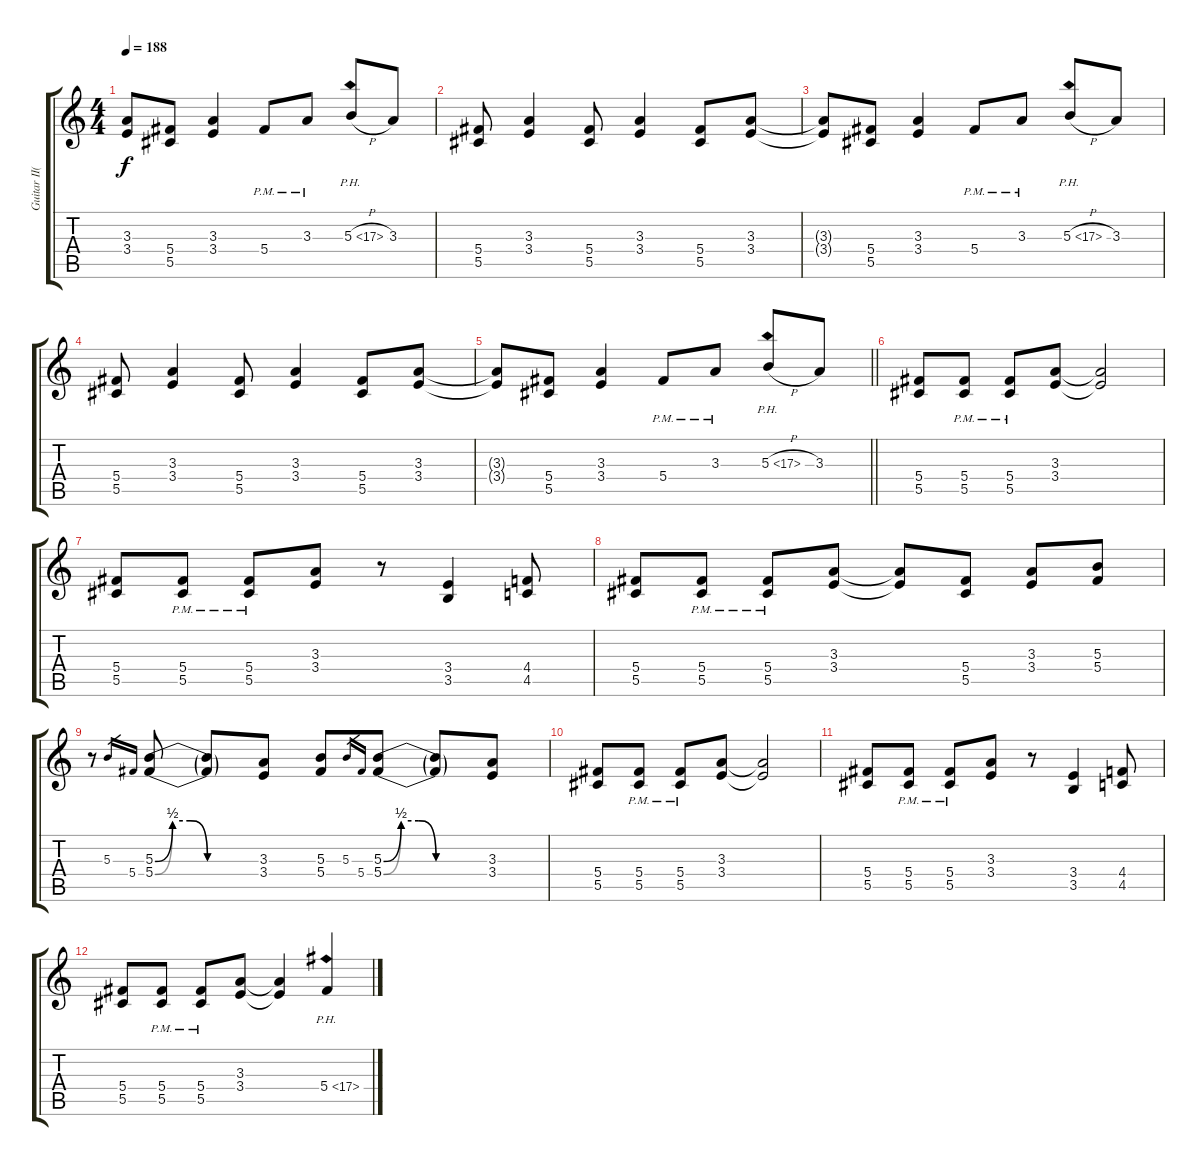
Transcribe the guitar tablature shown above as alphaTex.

\track ("Guitar II(Hitsugi)" "Guitar II(") {instrument distortionguitar}
\staff {score tabs}
\tuning (Eb4 Bb3 Gb3 Db3 Ab2 Eb2) {hide}
\ts (4 4)
\tempo 188
\clef g2
\ks c
(3.3{t} 3.4{t}).8{dy f} (5.4 5.5).8 (3.3 3.4).4 5.4{pm}.8 3.3{pm}.8 5.3{ph 12 h}.8 3.3.8 |
(5.4 5.5).8 (3.3 3.4).4 (5.4 5.5).8 (3.3 3.4).4 (5.4 5.5).8 (3.3 3.4).8 |
(3.3{t} 3.4{t}).8 (5.4 5.5).8 (3.3 3.4).4 5.4{pm}.8 3.3{pm}.8 5.3{ph 12 h}.8 3.3.8 |
(5.4 5.5).8 (3.3 3.4).4 (5.4 5.5).8 (3.3 3.4).4 (5.4 5.5).8 (3.3 3.4).8 |
\barLineRight lightlight
(3.3{t} 3.4{t}).8 (5.4 5.5).8 (3.3 3.4).4 5.4{pm}.8 3.3{pm}.8 5.3{ph 12 h}.8 3.3.8 |
(5.4 5.5).8 (5.4{pm} 5.5{pm}).8 (5.4{pm} 5.5{pm}).8 (3.3 3.4).8 (3.3{t} 3.4{t}).2 |
(5.4 5.5).8 (5.4{pm} 5.5{pm}).8 (5.4{pm} 5.5{pm}).8 (3.3 3.4).8 r.8 (3.4 3.5).4 (4.4 4.5).8 |
(5.4 5.5).8 (5.4{pm} 5.5{pm}).8 (5.4{pm} 5.5{pm}).8 (3.3 3.4).8 (3.3{t} 3.4{t}).8 (5.4 5.5).8 (3.3 3.4).8 (5.3 5.4).8 |
r.8 5.3.16{gr} 5.4.16{gr} (5.3{be (custom 0 0 10 2 20 2 30 0 60 0)} 5.4{be (custom 0 0 10 2 20 2 30 0 60 0)}).8 (5.3{t} 5.4{t}).8 (3.3 3.4).8 (5.3 5.4).8 5.3.16{gr} 5.4.16{gr} (5.3{be (custom 0 0 10 2 20 2 30 0 60 0)} 5.4{be (custom 0 0 10 2 20 2 30 0 60 0)}).8 (5.3{t} 5.4{t}).8 (3.3 3.4).8 |
(5.4 5.5).8 (5.4{pm} 5.5{pm}).8 (5.4{pm} 5.5{pm}).8 (3.3 3.4).8 (3.3{t} 3.4{t}).2 |
(5.4 5.5).8 (5.4{pm} 5.5{pm}).8 (5.4{pm} 5.5{pm}).8 (3.3 3.4).8 r.8 (3.4 3.5).4 (4.4 4.5).8 |
(5.4 5.5).8 (5.4{pm} 5.5{pm}).8 (5.4{pm} 5.5{pm}).8 (3.3 3.4).8 (3.3{t} 3.4{t}).4 5.4{ph 12}.4
